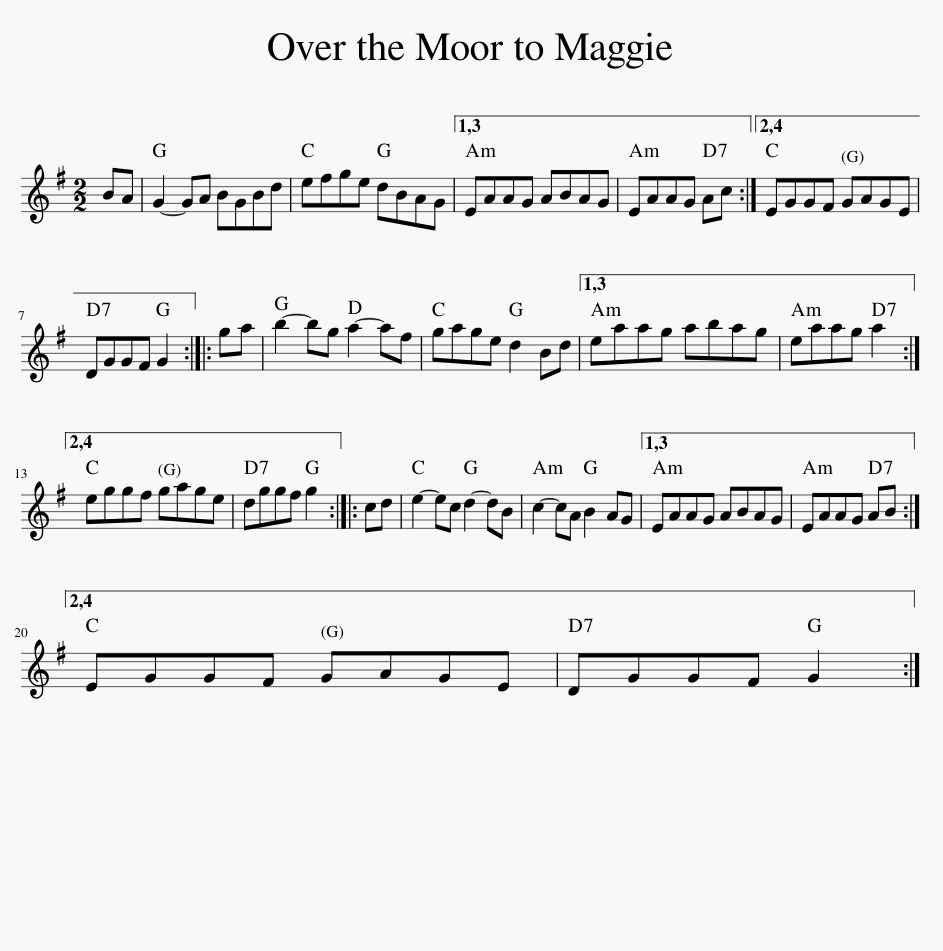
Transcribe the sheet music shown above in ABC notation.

X:1
L:1/8
M:2/2
I:linebreak $
K:G
V:1 treble
V:1
 BA | G2- GA BGBd | efge dBAG |1,3 EAAG ABAG | EAAG Ac :|2,4 %5
 EGGF GAGE |$ DGGF G2 :: ga | b2- bg a2- af | gage d2 Bd |1,3 %10
 eaag abag | eaag a2 :|2,4$ eggf gage | dggf g2 :: cd | %15
 e2- ec d2- dB | c2- cA B2 AG |1,3 EAAG ABAG | EAAG AB :|2,4$ EGGF GAGE | %20
 DGGF G2 :| %21
